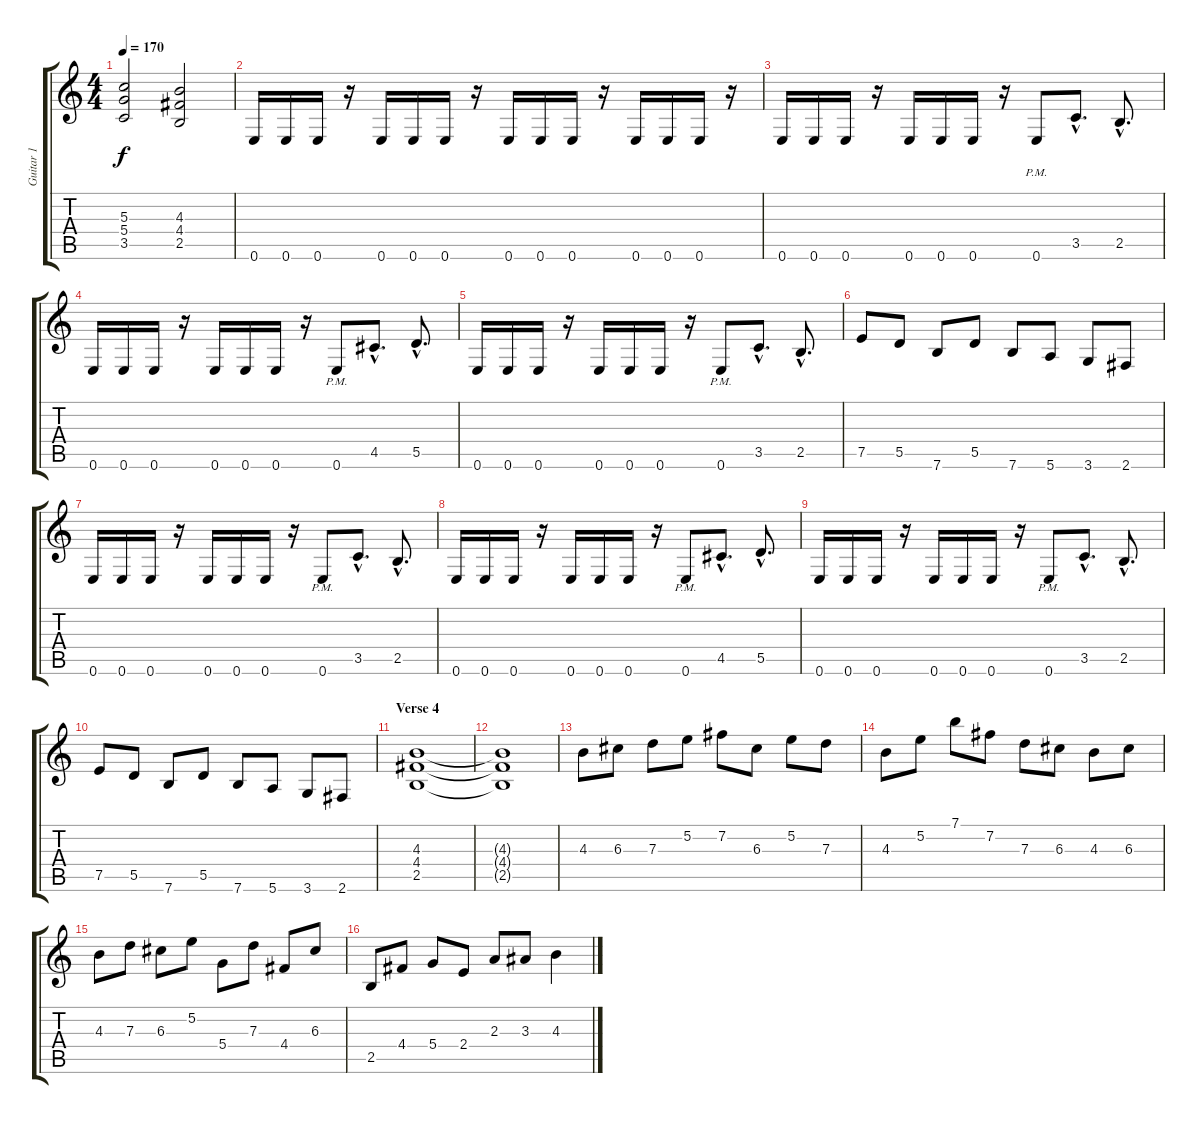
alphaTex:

\track ("Guitar 1" "Guitar 1") {instrument distortionguitar}
\staff {score tabs}
\tuning (E4 B3 G3 D3 A2 E2) {hide}
\ts (4 4)
\tempo 170
\clef g2
\ks c
(5.3 5.4 3.5).2{dy f} (4.3 4.4 2.5).2 |
0.6.16 0.6.16 0.6.16 r.16 0.6.16 0.6.16 0.6.16 r.16 0.6.16 0.6.16 0.6.16 r.16 0.6.16 0.6.16 0.6.16 r.16 |
0.6.16 0.6.16 0.6.16 r.16 0.6.16 0.6.16 0.6.16 r.16 0.6{pm}.8 3.5{hac}.8{d} 2.5{hac}.8{d} |
0.6.16 0.6.16 0.6.16 r.16 0.6.16 0.6.16 0.6.16 r.16 0.6{pm}.8 4.5{hac}.8{d} 5.5{hac}.8{d} |
0.6.16 0.6.16 0.6.16 r.16 0.6.16 0.6.16 0.6.16 r.16 0.6{pm}.8 3.5{hac}.8{d} 2.5{hac}.8{d} |
7.5.8 5.5.8 7.6.8 5.5.8 7.6.8 5.6.8 3.6.8 2.6.8 |
0.6.16 0.6.16 0.6.16 r.16 0.6.16 0.6.16 0.6.16 r.16 0.6{pm}.8 3.5{hac}.8{d} 2.5{hac}.8{d} |
0.6.16 0.6.16 0.6.16 r.16 0.6.16 0.6.16 0.6.16 r.16 0.6{pm}.8 4.5{hac}.8{d} 5.5{hac}.8{d} |
0.6.16 0.6.16 0.6.16 r.16 0.6.16 0.6.16 0.6.16 r.16 0.6{pm}.8 3.5{hac}.8{d} 2.5{hac}.8{d} |
7.5.8 5.5.8 7.6.8 5.5.8 7.6.8 5.6.8 3.6.8 2.6.8 |
\section ("" "Verse 4")
(4.3 4.4 2.5).1 |
(4.3{t} 4.4{t} 2.5{t}).1 |
4.3.8 6.3.8 7.3.8 5.2.8 7.2.8 6.3.8 5.2.8 7.3.8 |
4.3.8 5.2.8 7.1.8 7.2.8 7.3.8 6.3.8 4.3.8 6.3.8 |
4.3.8 7.3.8 6.3.8 5.2.8 5.4.8 7.3.8 4.4.8 6.3.8 |
2.5.8 4.4.8 5.4.8 2.4.8 2.3.8 3.3.8 4.3.4
